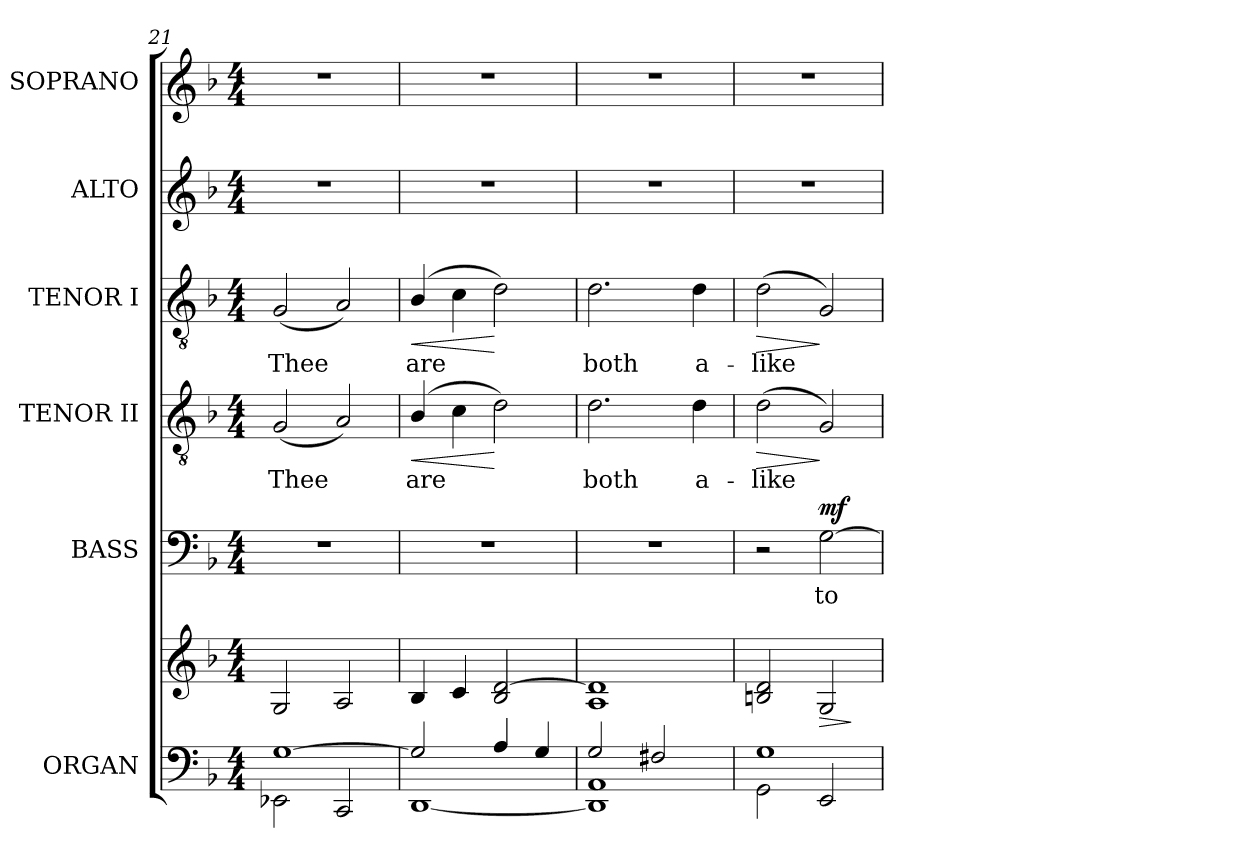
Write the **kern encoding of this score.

**kern	**kern	**dynam	**kern	**text	**dynam	**kern	**text	**dynam	**kern	**text	**dynam	**kern	**kern
*part6	*part6	*part6	*part5	*part5	*part5	*part4	*part4	*part4	*part3	*part3	*part3	*part2	*part1
*staff7	*staff6	*staff6/7	*staff5	*staff5	*staff5	*staff4	*staff4	*staff4	*staff3	*staff3	*staff3	*staff2	*staff1
*I"ORGAN	*	*	*I"BASS	*	*	*I"TENOR II	*	*	*I"TENOR I	*	*	*I"ALTO	*I"SOPRANO
*I'Org.	*	*	*I'B.	*	*	*I'T.	*	*	*I'T.	*	*	*I'A.	*I'S.
!!LO:LB:g=z
*clefF4	*clefG2	*	*clefF4	*	*	*clefGv2	*	*	*clefGv2	*	*	*clefG2	*clefG2
*	*	*	*	*	*	*ITrd7c12	*	*	*ITrd7c12	*	*	*	*
*k[b-]	*k[b-]	*	*k[b-]	*	*	*k[b-]	*	*	*k[b-]	*	*	*k[b-]	*k[b-]
*F:	*F:	*	*F:	*	*	*F:	*	*	*F:	*	*	*F:	*F:
*M4/4	*M4/4	*	*M4/4	*	*	*M4/4	*	*	*M4/4	*	*	*M4/4	*M4/4
=21	=21	=21	=21	=21	=21	=21	=21	=21	=21	=21	=21	=21	=21
*^	*	*	*	*	*	*	*	*	*	*	*	*	*
!	!	!	!	!	!	!	!	!LO:LY:b:color=#000000	!	!	!	!	!	!
!	!	!	!	!	!	!	!	!	!	!	!LO:LY:b:color=#000000	!	!	!
[1Gi	2EE-Xi\	2Gi/	.	1r	.	.	(2GGi/	Thee	.	(2GGi/	Thee	.	1r	1r
.	2CCi/	2Ai/	.	.	.	.	2AAi/)	.	.	2AAi/)	.	.	.	.
=22	=22	=22	=22	=22	=22	=22	=22	=22	=22	=22	=22	=22	=22	=22
!	!	!	!	!	!	!	!	!LO:LY:b:color=#000000	!LO:HP:b	!	!	!	!	!
!	!	!	!	!	!	!	!	!	!	!	!LO:LY:b:color=#000000	!LO:HP:b	!	!
2Gi/]	[1DDi	4B-i/	.	1r	.	.	(4BB-i/	are	<	(4BB-i/	are	<	1r	1r
.	.	4ci/	.	.	.	.	4Ci\	.	.	4Ci\	.	.	.	.
4Ai/	.	2B-i/ [2di	[ [	.	.	.	2Di\)	.	[	2Di\)	.	[	.	.
4Gi/	.	.	.	.	.	.	.	.	.	.	.	.	.	.
=23	=23	=23	=23	=23	=23	=23	=23	=23	=23	=23	=23	=23	=23	=23
!	!	!	!	!	!	!	!	!LO:LY:b:color=#000000	!	!	!	!	!	!
!	!	!	!	!	!	!	!	!	!	!	!LO:LY:b:color=#000000	!	!	!
2Gi/	1DDi] 1AAi	1Ai 1di]	.	1r	.	.	2.Di\	both	.	2.Di\	both	.	1r	1r
2F#Xi/	.	.	.	.	.	.	.	.	.	.	.	.	.	.
!	!	!	!	!	!	!	!	!LO:LY:b:color=#000000	!	!	!	!	!	!
!	!	!	!	!	!	!	!	!	!	!	!LO:LY:b:color=#000000	!	!	!
.	.	.	.	.	.	.	4Di\	a-	.	4Di\	a-	.	.	.
=24	=24	=24	=24	=24	=24	=24	=24	=24	=24	=24	=24	=24	=24	=24
!	!	!	!	!	!	!	!	!LO:LY:b:color=#000000	!LO:HP:b	!	!	!	!	!
!	!	!	!	!	!	!	!	!	!	!	!LO:LY:b:color=#000000	!LO:HP:b	!	!
1Gi	2GGi\	2Bni/ 2di	.	2r	.	.	(2Di\	-like	>	(2Di\	-like	>	1r	1r
!	!	!	!LO:HP:b	!	!	!	!	!	!	!	!	!	!	!
!	!	!	!	!	!LO:LY:b:color=#000000	!	!	!	!	!	!	!	!	!
.	2EEi/	2Gi/	>	[2Gi\	to	mf	2GGi/)	.	]	2GGi/)	.	]	.	.
*v	*v	*	*	*	*	*	*	*	*	*	*	*	*	*
.	.	]	.	.	.	.	.	.	.	.	.	.	.
=	=	=	=	=	=	=	=	=	=	=	=	=	=
*-	*-	*-	*-	*-	*-	*-	*-	*-	*-	*-	*-	*-	*-
